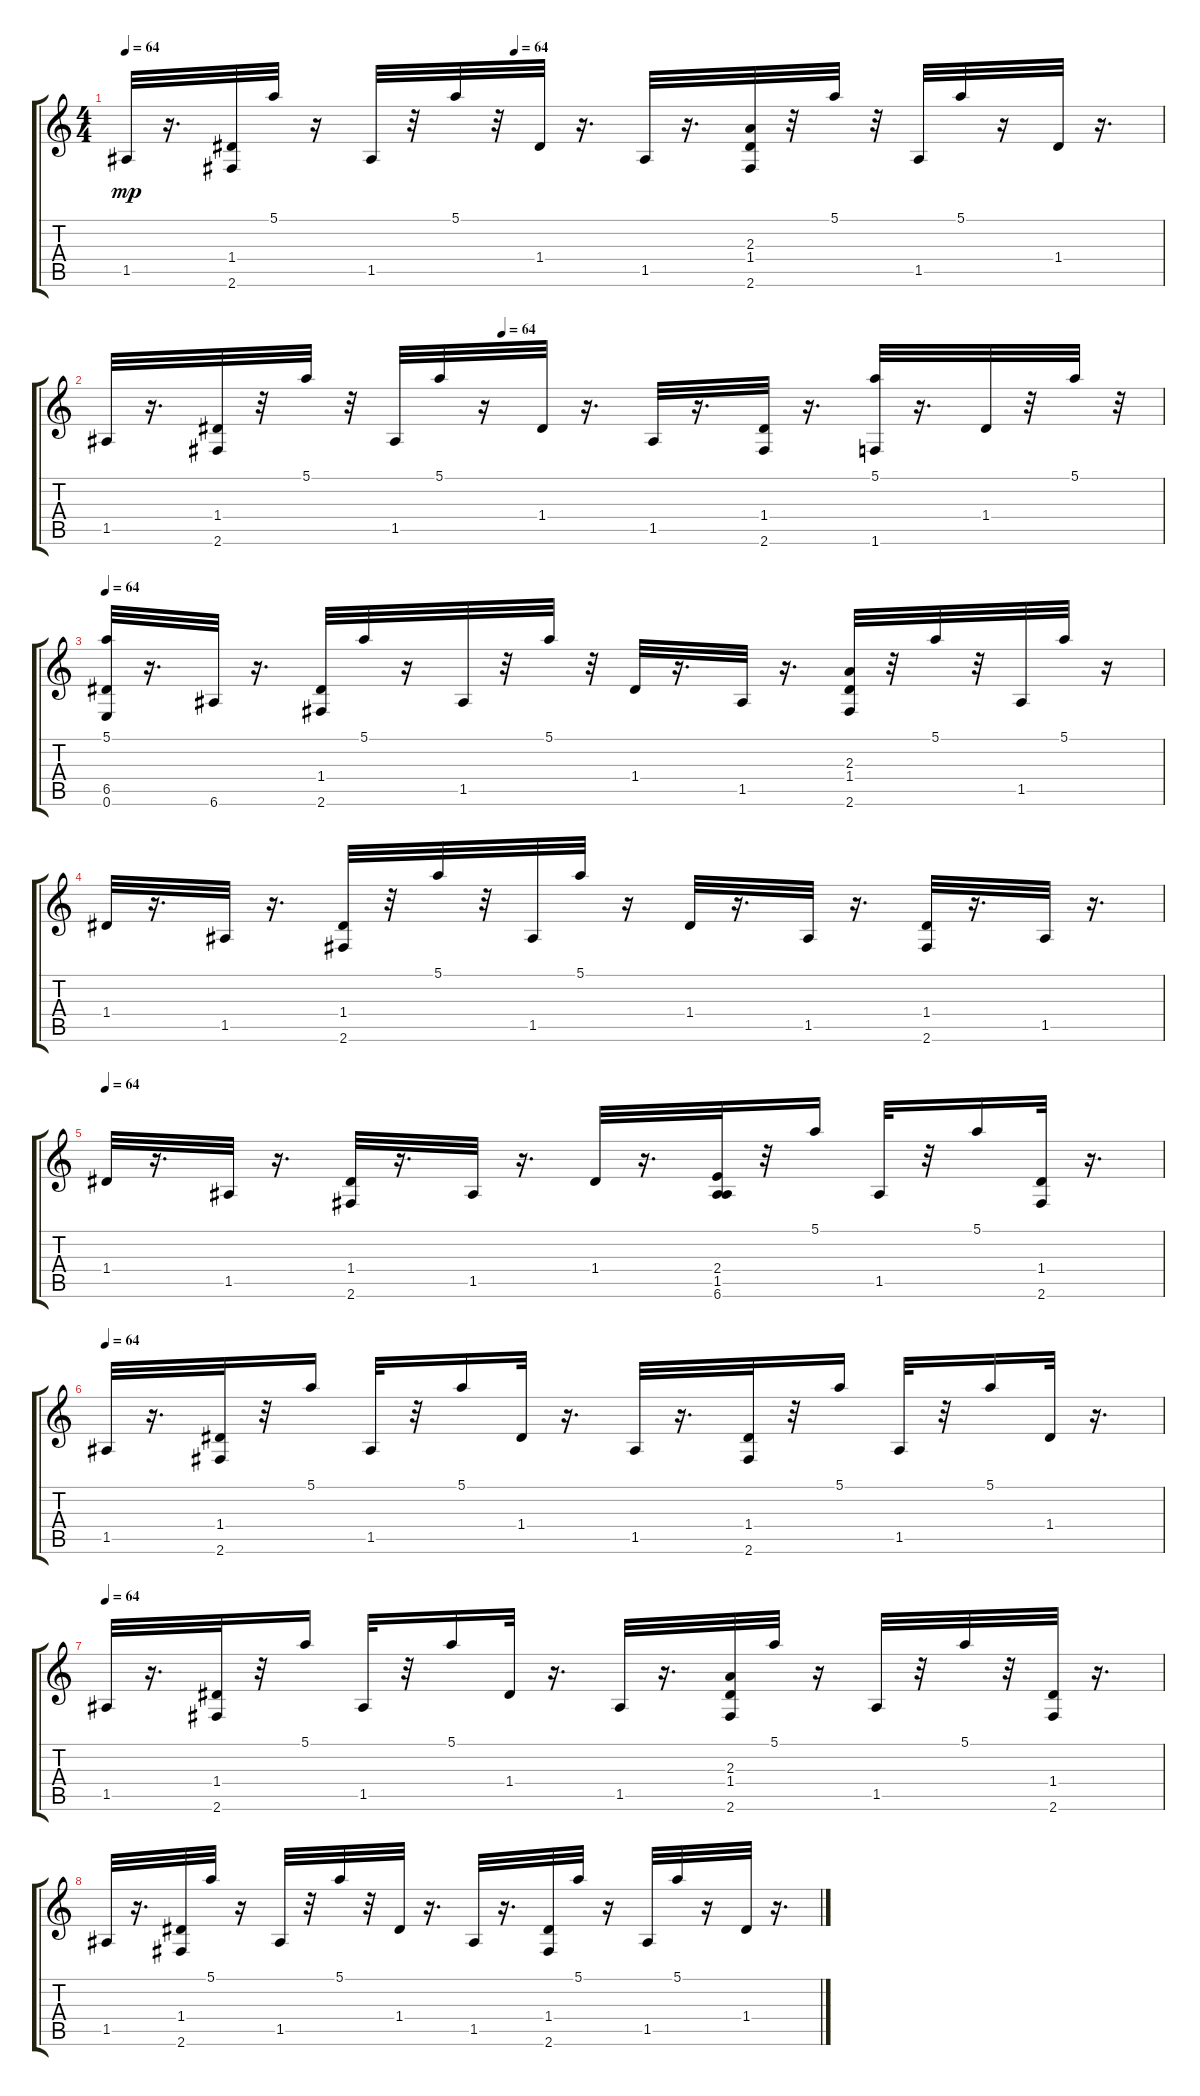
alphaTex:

\track "" {instrument acousticguitarnylon}
\staff {score tabs}
\tuning (E4 B3 G3 D3 A2 E2) {hide}
\ts (4 4)
\tempo 64
\tempo (64 0.375)
\clef g2
\ks c
1.5.32{dy mp} r.16{d} (1.4 2.6).32 5.1.32 r.16 1.5.32 r.32 5.1.32 r.32 1.4.32 r.16{d} 1.5.32 r.16{d} (2.3 1.4 2.6).32 r.32 5.1.32 r.32 1.5.32 5.1.32 r.16 1.4.32 r.16{d} |
\tempo (64 0.375)
1.5.32 r.16{d} (1.4 2.6).32 r.32 5.1.32 r.32 1.5.32 5.1.32 r.16 1.4.32 r.16{d} 1.5.32 r.16{d} (1.4 2.6).32 r.16{d} (5.1 1.6).32 r.16{d} 1.4.32 r.32 5.1.32 r.32 |
\tempo 64
(5.1 6.5 0.6).32 r.16{d} 6.6.32 r.16{d} (1.4 2.6).32 5.1.32 r.16 1.5.32 r.32 5.1.32 r.32 1.4.32 r.16{d} 1.5.32 r.16{d} (2.3 1.4 2.6).32 r.32 5.1.32 r.32 1.5.32 5.1.32 r.16 |
1.4.32 r.16{d} 1.5.32 r.16{d} (1.4 2.6).32 r.32 5.1.32 r.32 1.5.32 5.1.32 r.16 1.4.32 r.16{d} 1.5.32 r.16{d} (1.4 2.6).32 r.16{d} 1.5.32 r.16{d} |
\tempo 64
1.4.32 r.16{d} 1.5.32 r.16{d} (1.4 2.6).32 r.16{d} 1.5.32 r.16{d} 1.4.32 r.16{d} (2.4 1.5 6.6).32 r.32 5.1.16 1.5.32 r.32 5.1.16 (1.4 2.6).32 r.16{d} |
\tempo 64
1.5.32 r.16{d} (1.4 2.6).32 r.32 5.1.16 1.5.32 r.32 5.1.16 1.4.32 r.16{d} 1.5.32 r.16{d} (1.4 2.6).32 r.32 5.1.16 1.5.32 r.32 5.1.16 1.4.32 r.16{d} |
\tempo 64
1.5.32 r.16{d} (1.4 2.6).32 r.32 5.1.16 1.5.32 r.32 5.1.16 1.4.32 r.16{d} 1.5.32 r.16{d} (2.3 1.4 2.6).32 5.1.32 r.16 1.5.32 r.32 5.1.32 r.32 (1.4 2.6).32 r.16{d} |
1.5.32 r.16{d} (1.4 2.6).32 5.1.32 r.16 1.5.32 r.32 5.1.32 r.32 1.4.32 r.16{d} 1.5.32 r.16{d} (1.4 2.6).32 5.1.32 r.16 1.5.32 5.1.32 r.16 1.4.32 r.16{d}
